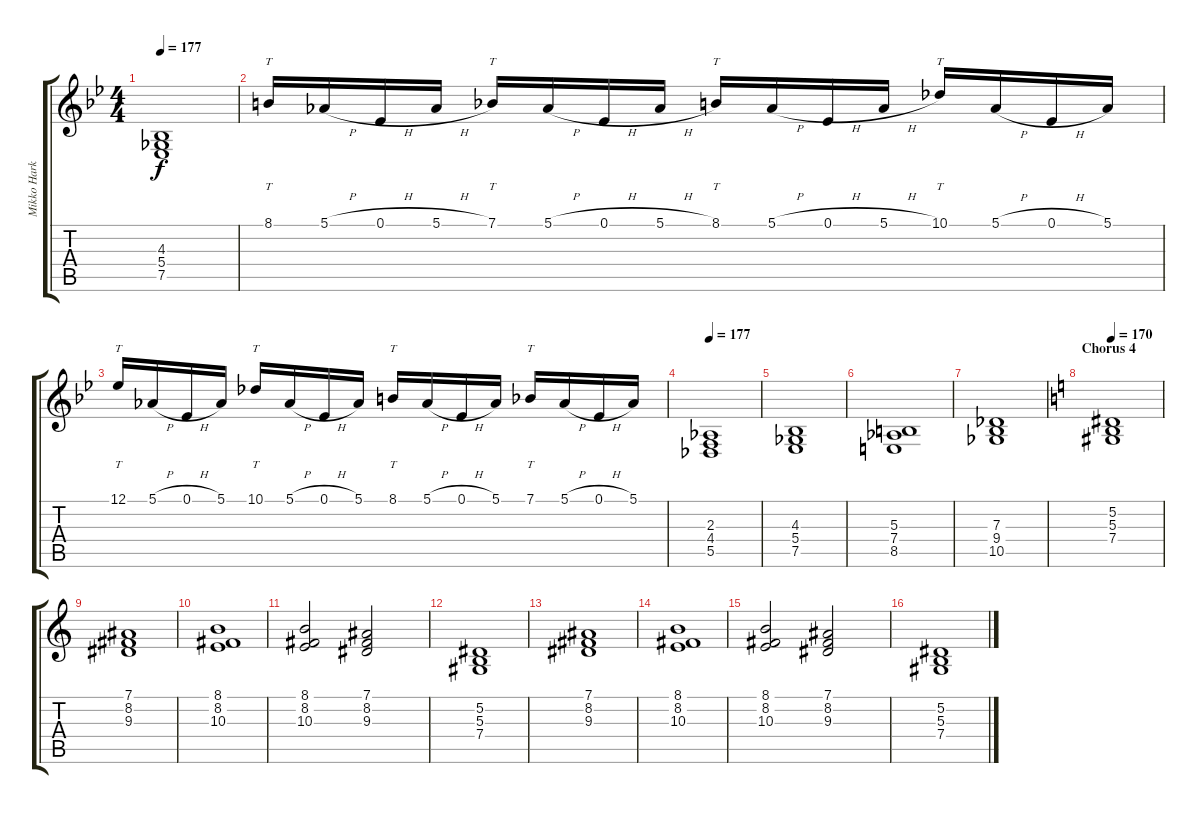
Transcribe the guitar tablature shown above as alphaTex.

\track ("Mikko Harkin LH" "Mikko Hark") {instrument harpsichord}
\staff {score tabs}
\tuning (Eb4 Bb3 Gb3 Db3 Ab2 Eb2) {hide}
\ts (4 4)
\tempo 177
\clef g2
\ks gminor
(4.3 5.4 7.5).1{dy f} |
8.1.16{tt instrument harpsichord} 5.1{h}.16 0.1{h}.16 5.1{h}.16 7.1.16{tt} 5.1{h}.16 0.1{h}.16 5.1{h}.16 8.1.16{tt} 5.1{h}.16 0.1{h}.16 5.1{h}.16 10.1.16{tt} 5.1{h}.16 0.1{h}.16 5.1.16 |
12.1.16{tt} 5.1{h}.16 0.1{h}.16 5.1.16 10.1.16{tt} 5.1{h}.16 0.1{h}.16 5.1.16 8.1.16{tt} 5.1{h}.16 0.1{h}.16 5.1.16 7.1.16{tt} 5.1{h}.16 0.1{h}.16 5.1.16 |
\tempo 177
(2.3 4.4 5.5).1{volume 13 instrument stringensemble1} |
(4.3 5.4 7.5).1 |
(5.3 7.4 8.5).1 |
(7.3 9.4 10.5).1 |
\section ("" "Chorus 4")
\tempo 165
\tempo 170
\ks c
(5.2 5.3 7.4).1{volume 13 instrument stringensemble1} |
(7.1 8.2 9.3).1 |
(8.1 8.2 10.3).1 |
(8.1 8.2 10.3).2 (7.1 8.2 9.3).2 |
(5.2 5.3 7.4).1 |
(7.1 8.2 9.3).1 |
(8.1 8.2 10.3).1 |
(8.1 8.2 10.3).2 (7.1 8.2 9.3).2 |
(5.2 5.3 7.4).1
